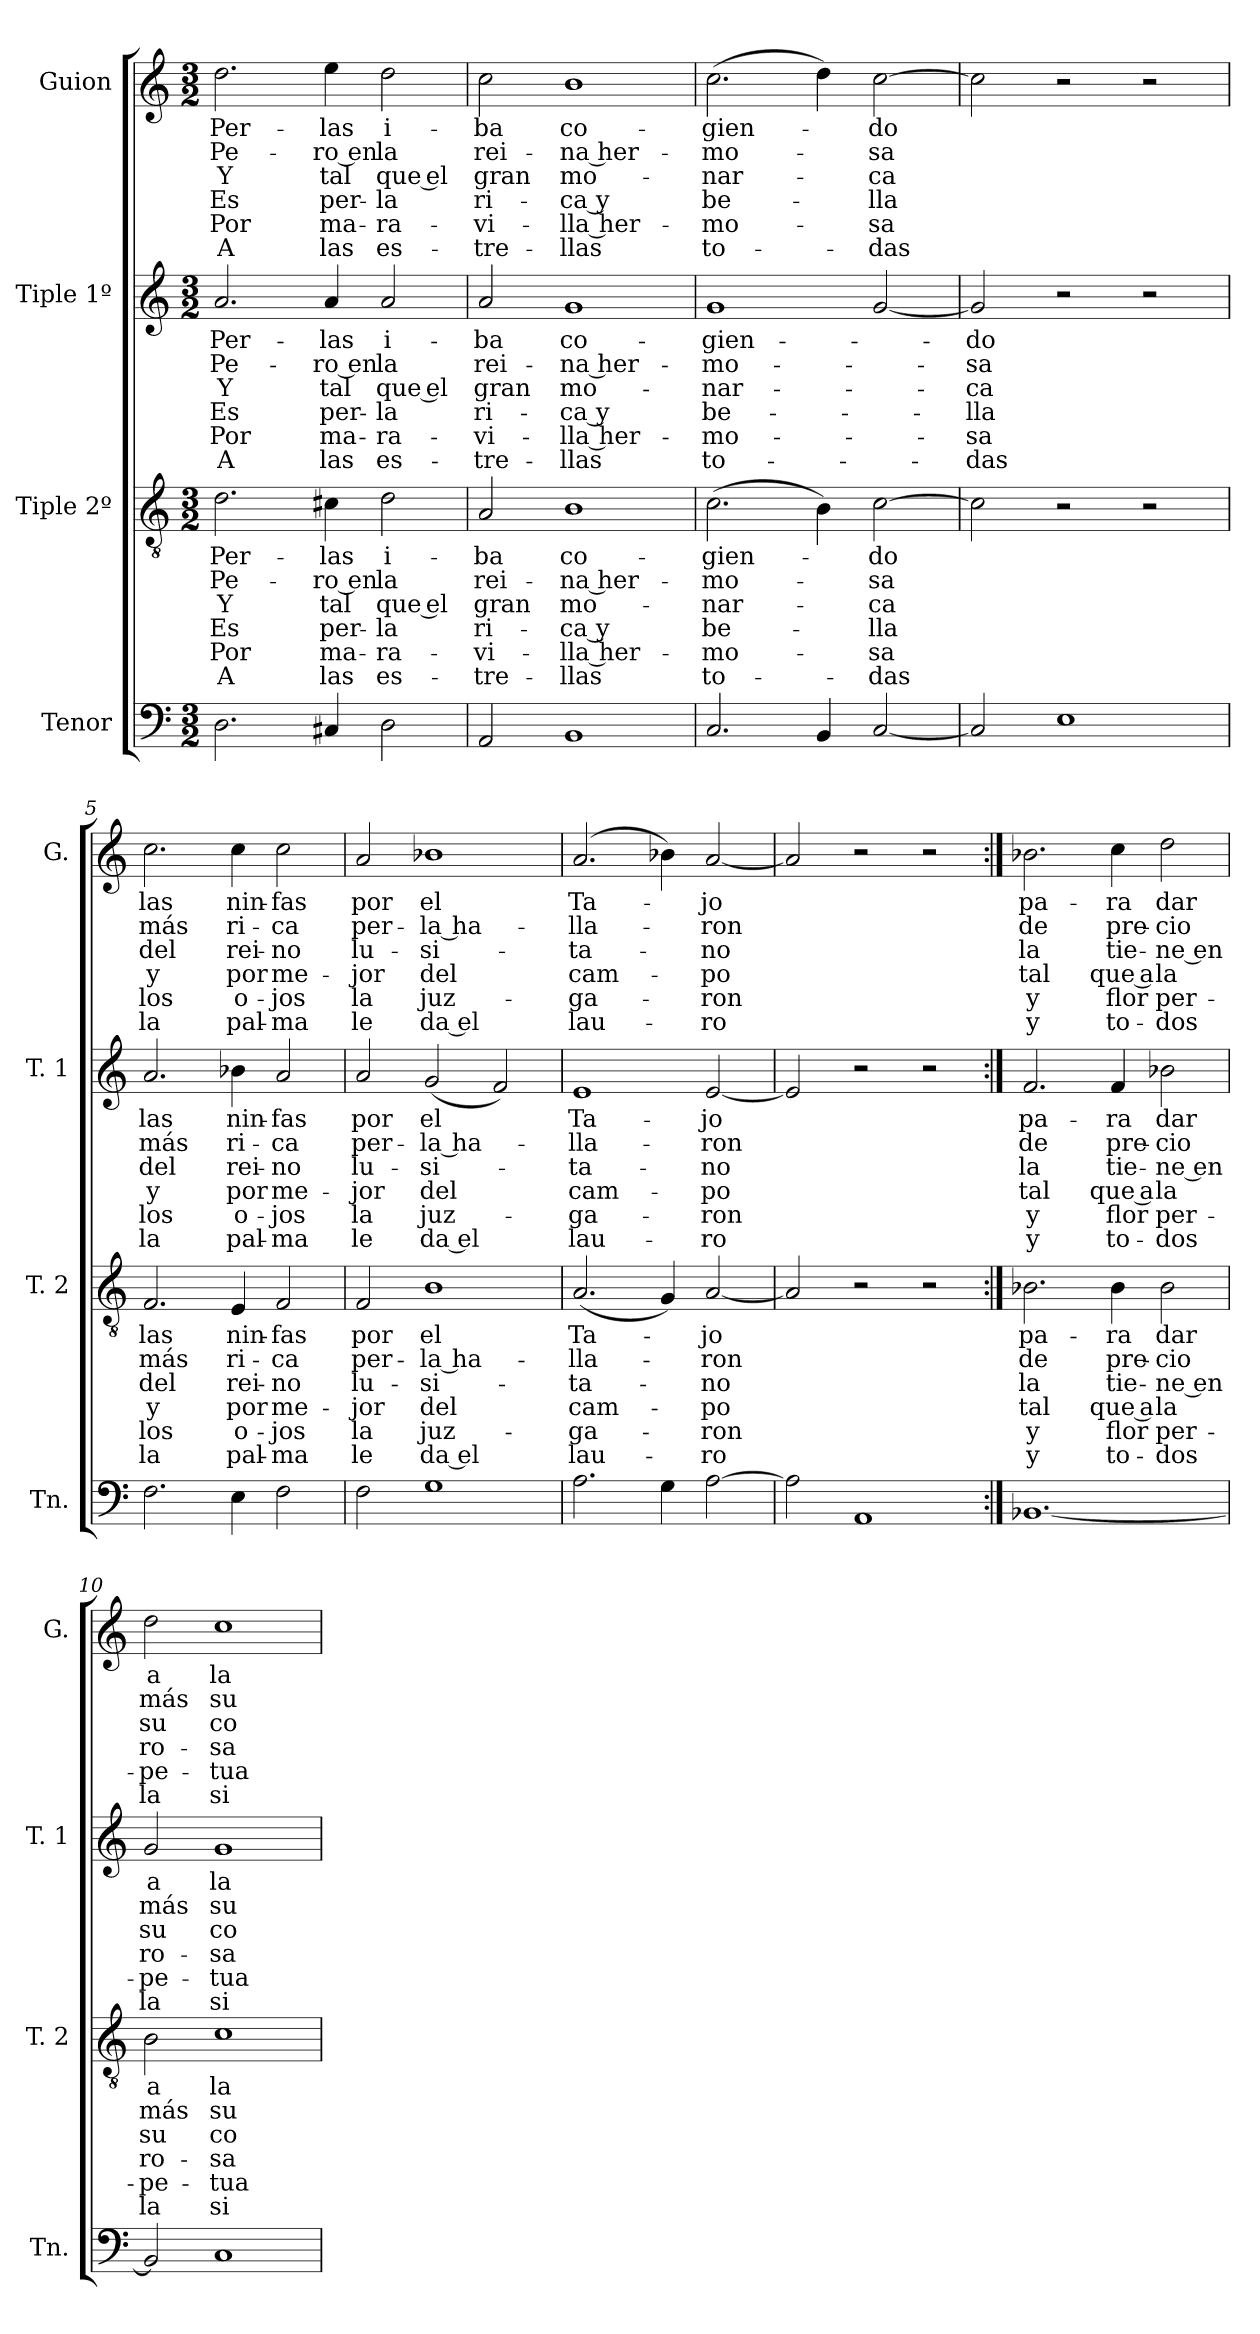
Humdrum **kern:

**kern	**kern	**text	**text	**text	**text	**text	**text	**kern	**text	**text	**text	**text	**text	**text	**kern	**text	**text	**text	**text	**text	**text
*part4	*part3	*part3	*part3	*part3	*part3	*part3	*part3	*part2	*part2	*part2	*part2	*part2	*part2	*part2	*part1	*part1	*part1	*part1	*part1	*part1	*part1
*staff4	*staff3	*staff3	*staff3	*staff3	*staff3	*staff3	*staff3	*staff2	*staff2	*staff2	*staff2	*staff2	*staff2	*staff2	*staff1	*staff1	*staff1	*staff1	*staff1	*staff1	*staff1
*I"Tenor	*I"Tiple 2º	*	*	*	*	*	*	*I"Tiple 1º	*	*	*	*	*	*	*I"Guion	*	*	*	*	*	*
*I'Tn.	*I'T. 2	*	*	*	*	*	*	*I'T. 1	*	*	*	*	*	*	*I'G.	*	*	*	*	*	*
*clefF4	*clefGv2	*	*	*	*	*	*	*clefG2	*	*	*	*	*	*	*clefG2	*	*	*	*	*	*
*M3/2	*M3/2	*	*	*	*	*	*	*M3/2	*	*	*	*	*	*	*M3/2	*	*	*	*	*	*
=1	=1	=1	=1	=1	=1	=1	=1	=1	=1	=1	=1	=1	=1	=1	=1	=1	=1	=1	=1	=1	=1
2.D	2.d	Per-	Pe-	Y	Es	Por	A	2.a	Per-	Pe-	Y	Es	Por	A	2.dd	Per-	Pe-	Y	Es	Por	A
4C#X	4c#X	-las	-ro en	tal	per-	ma-	las	4a	-las	-ro en	tal	per-	ma-	las	4ee	-las	-ro en	tal	per-	ma-	las
2D	2d	i-	la	que el	-la	-ra-	es-	2a	i-	la	que el	-la	-ra-	es-	2dd	i-	la	que el	-la	-ra-	es-
=2	=2	=2	=2	=2	=2	=2	=2	=2	=2	=2	=2	=2	=2	=2	=2	=2	=2	=2	=2	=2	=2
2AA	2A	-ba	rei-	gran	ri-	-vi-	-tre-	2a	-ba	rei-	gran	ri-	-vi-	-tre-	2cc	-ba	rei-	gran	ri-	-vi-	-tre-
1BB	1B	co-	na her-	mo-	-ca y	lla her-	-llas	1g	co-	na her-	mo-	-ca y	lla her-	-llas	1b	co-	na her-	mo-	-ca y	lla her-	-llas
=3	=3	=3	=3	=3	=3	=3	=3	=3	=3	=3	=3	=3	=3	=3	=3	=3	=3	=3	=3	=3	=3
2.C	(2.c	-gien-	-mo-	-nar-	be-	-mo-	to-	1g	-gien-	-mo-	-nar-	be-	-mo-	to-	(2.cc	-gien-	-mo-	-nar-	be-	-mo-	to-
4BB	4B)	.	.	.	.	.	.	.	.	.	.	.	.	.	4dd)	.	.	.	.	.	.
[2C	[2c	-do	-sa	-ca	-lla	-sa	-das	[2g	.	.	.	.	.	.	[2cc	-do	-sa	-ca	-lla	-sa	-das
=4	=4	=4	=4	=4	=4	=4	=4	=4	=4	=4	=4	=4	=4	=4	=4	=4	=4	=4	=4	=4	=4
2C]	2c]	.	.	.	.	.	.	2g]	-do	-sa	-ca	-lla	-sa	-das	2cc]	.	.	.	.	.	.
1E	2r	.	.	.	.	.	.	2r	.	.	.	.	.	.	2r	.	.	.	.	.	.
.	2r	.	.	.	.	.	.	2r	.	.	.	.	.	.	2r	.	.	.	.	.	.
=5	=5	=5	=5	=5	=5	=5	=5	=5	=5	=5	=5	=5	=5	=5	=5	=5	=5	=5	=5	=5	=5
2.F	2.F	las	más	del	y	los	la	2.a	las	más	del	y	los	la	2.cc	las	más	del	y	los	la
4E	4E	nin-	ri-	rei-	por	o-	pal-	4b-X	nin-	ri-	rei-	por	o-	pal-	4cc	nin-	ri-	rei-	por	o-	pal-
2F	2F	-fas	-ca	-no	me-	-jos	-ma	2a	-fas	-ca	-no	me-	-jos	-ma	2cc	-fas	-ca	-no	me-	-jos	-ma
=6	=6	=6	=6	=6	=6	=6	=6	=6	=6	=6	=6	=6	=6	=6	=6	=6	=6	=6	=6	=6	=6
2F	2F	por	per-	lu-	-jor	la	le	2a	por	per-	lu-	-jor	la	le	2a	por	per-	lu-	-jor	la	le
1G	1B	el	la ha-	-si-	del	juz-	da el	(2g	el	la ha-	-si-	del	juz-	da el	1b-X	el	la ha-	-si-	del	juz-	da el
.	.	.	.	.	.	.	.	2f)	.	.	.	.	.	.	.	.	.	.	.	.	.
=7	=7	=7	=7	=7	=7	=7	=7	=7	=7	=7	=7	=7	=7	=7	=7	=7	=7	=7	=7	=7	=7
2.A	(2.A	Ta-	-lla-	-ta-	cam-	-ga-	lau-	1e	Ta-	-lla-	-ta-	cam-	-ga-	lau-	(2.a	Ta-	-lla-	-ta-	cam-	-ga-	lau-
4G	4G)	.	.	.	.	.	.	.	.	.	.	.	.	.	4b-X)	.	.	.	.	.	.
[2A	[2A	-jo	-ron	-no	-po	-ron	-ro	[2e	-jo	-ron	-no	-po	-ron	-ro	[2a	-jo	-ron	-no	-po	-ron	-ro
=8	=8	=8	=8	=8	=8	=8	=8	=8	=8	=8	=8	=8	=8	=8	=8	=8	=8	=8	=8	=8	=8
2A]	2A]	.	.	.	.	.	.	2e]	.	.	.	.	.	.	2a]	.	.	.	.	.	.
1AA	2r	.	.	.	.	.	.	2r	.	.	.	.	.	.	2r	.	.	.	.	.	.
.	2r	.	.	.	.	.	.	2r	.	.	.	.	.	.	2r	.	.	.	.	.	.
=9:|!	=9:|!	=9:|!	=9:|!	=9:|!	=9:|!	=9:|!	=9:|!	=9:|!	=9:|!	=9:|!	=9:|!	=9:|!	=9:|!	=9:|!	=9:|!	=9:|!	=9:|!	=9:|!	=9:|!	=9:|!	=9:|!
[1.BB-X	2.B-X	pa-	de	la	tal	y	y	2.f	pa-	de	la	tal	y	y	2.b-X	pa-	de	la	tal	y	y
.	4B-	-ra	pre-	tie-	que a	flor	to-	4f	-ra	pre-	tie-	que a	flor	to-	4cc	-ra	pre-	tie-	que a	flor	to-
.	2B-	dar	-cio	-ne en	la	per-	-dos	2b-X	dar	-cio	-ne en	la	per-	-dos	2dd	dar	-cio	-ne en	la	per-	-dos
=10	=10	=10	=10	=10	=10	=10	=10	=10	=10	=10	=10	=10	=10	=10	=10	=10	=10	=10	=10	=10	=10
2BB-]	2B	a	más	su	ro-	-pe-	la	2g	a	más	su	ro-	-pe-	la	2dd	a	más	su	ro-	-pe-	la
1C	1c	la	su-	co-	-sa	-tua	si-	1g	la	su-	co-	-sa	-tua	si-	1cc	la	su-	co-	-sa	-tua	si-
=	=	=	=	=	=	=	=	=	=	=	=	=	=	=	=	=	=	=	=	=	=
*-	*-	*-	*-	*-	*-	*-	*-	*-	*-	*-	*-	*-	*-	*-	*-	*-	*-	*-	*-	*-	*-
